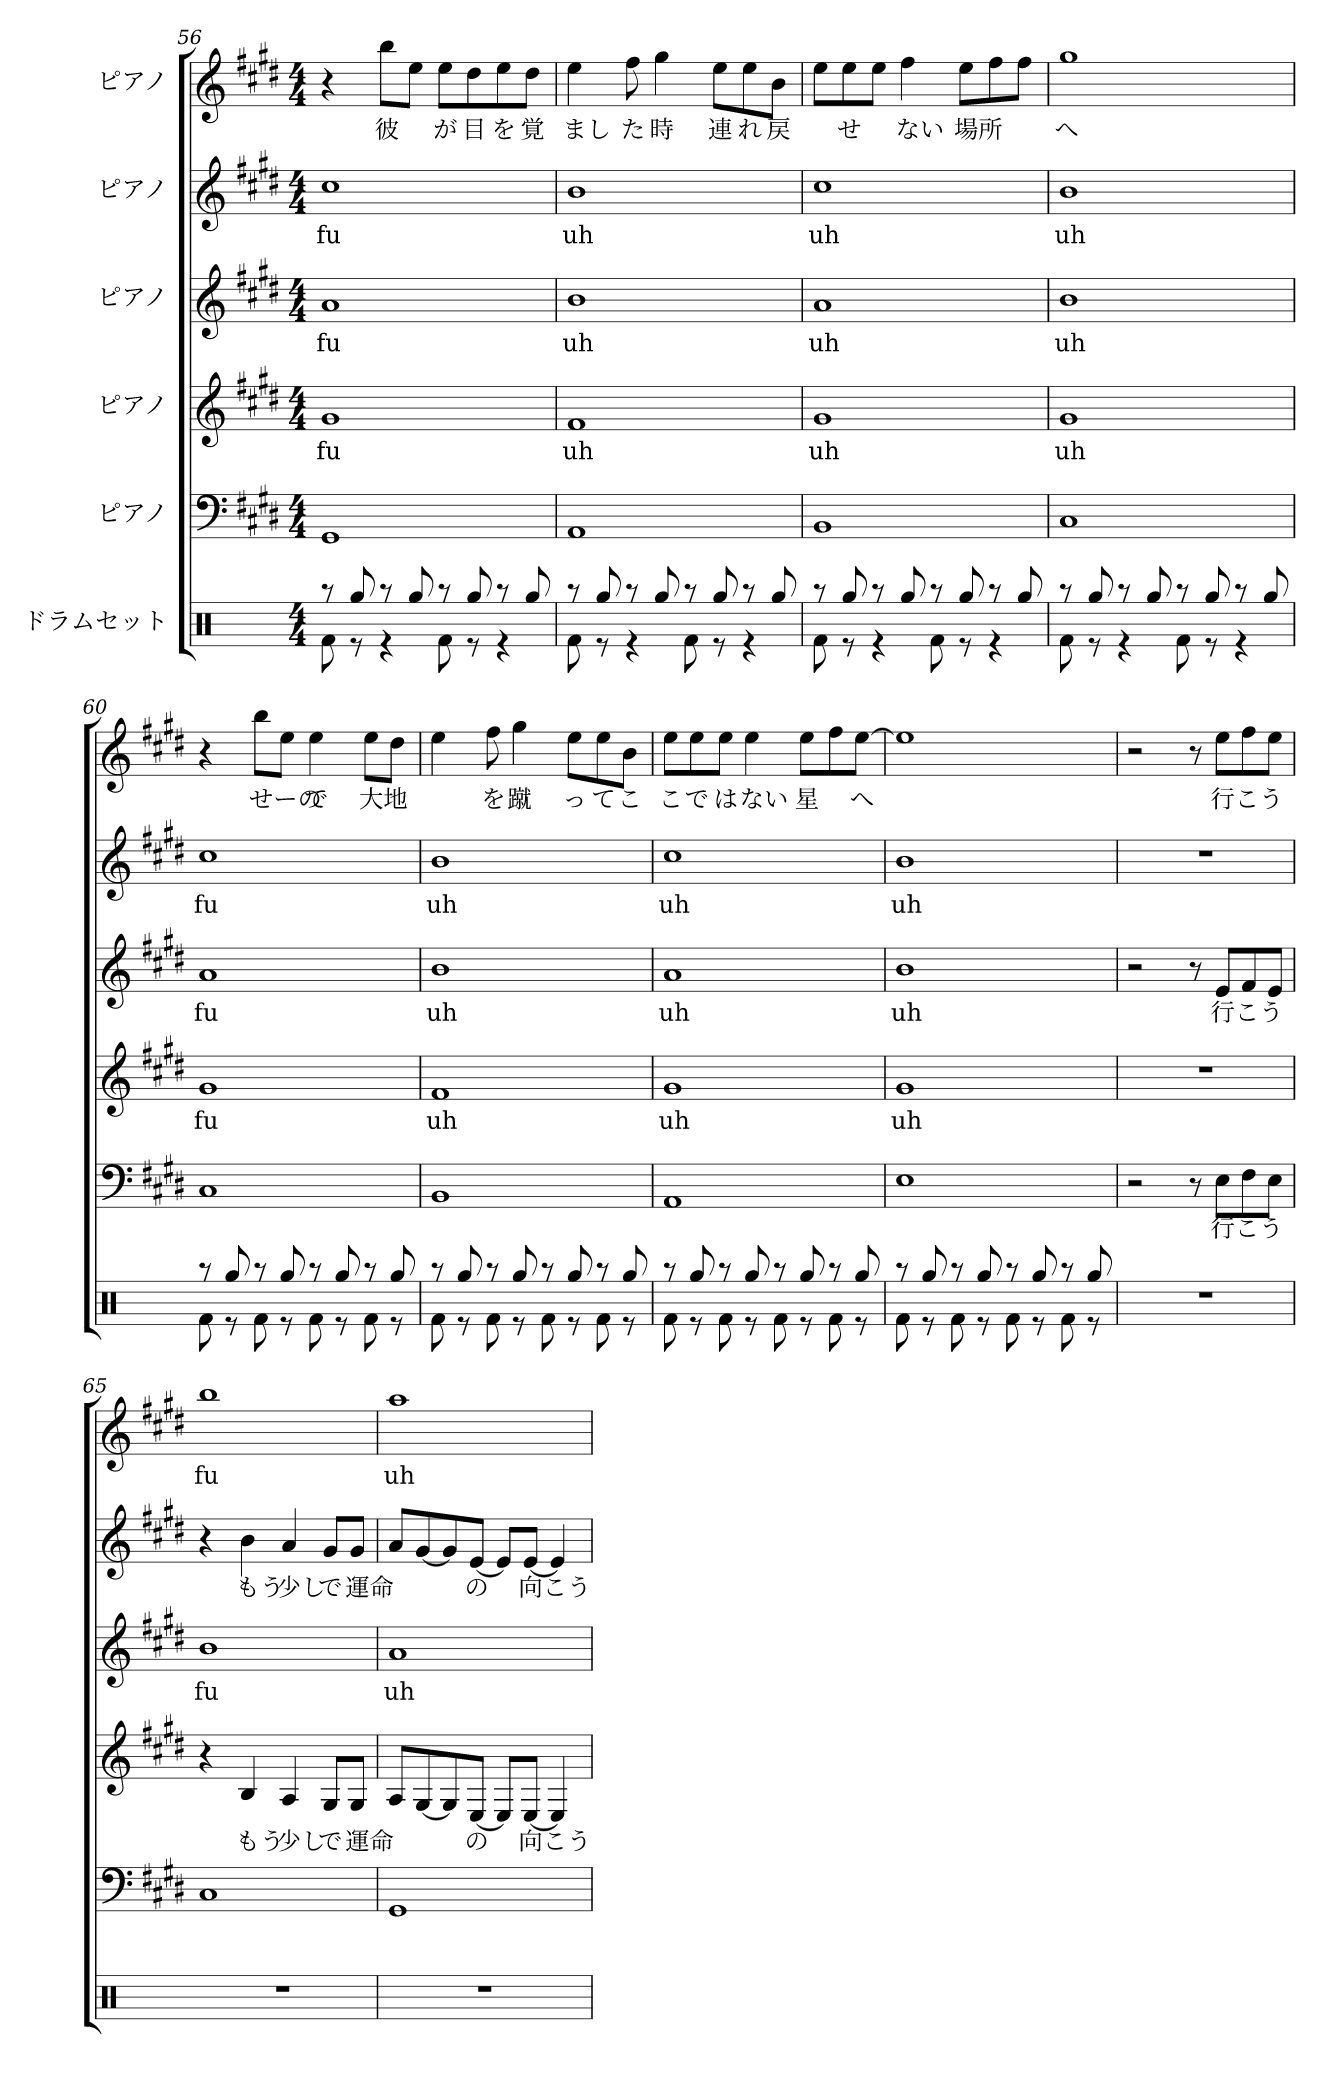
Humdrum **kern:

**kern	**kern	**text	**kern	**text	**kern	**text	**kern	**text	**kern	**text
*part6	*part5	*part5	*part4	*part4	*part3	*part3	*part2	*part2	*part1	*part1
*staff6	*staff5	*staff5	*staff4	*staff4	*staff3	*staff3	*staff2	*staff2	*staff1	*staff1
*I"ドラムセット	*I"ピアノ	*	*I"ピアノ	*	*I"ピアノ	*	*I"ピアノ	*	*I"ピアノ	*
*clefX	*clefF4	*	*clefG2	*	*clefG2	*	*clefG2	*	*clefG2	*
*k[]	*k[f#c#g#d#]	*	*k[f#c#g#d#]	*	*k[f#c#g#d#]	*	*k[f#c#g#d#]	*	*k[f#c#g#d#]	*
*M4/4	*M4/4	*	*M4/4	*	*M4/4	*	*M4/4	*	*M4/4	*
=56	=56	=56	=56	=56	=56	=56	=56	=56	=56	=56
*^	*	*	*	*	*	*	*	*	*	*
8r	8Rf\	1GG#	.	1g#	fu	1a	fu	1cc#	fu	4r	.
8Rgg/	8r	.	.	.	.	.	.	.	.	.	.
8r	4r	.	.	.	.	.	.	.	.	8bbL	彼
8Rgg/	.	.	.	.	.	.	.	.	.	8eeJ	.
8r	8Rf\	.	.	.	.	.	.	.	.	8eeL	が
8Rgg/	8r	.	.	.	.	.	.	.	.	8dd#	目
8r	4r	.	.	.	.	.	.	.	.	8ee	を
8Rgg/	.	.	.	.	.	.	.	.	.	8dd#J	覚
=57	=57	=57	=57	=57	=57	=57	=57	=57	=57	=57	=57
8r	8Rf\	1AA	.	1f#	uh	1b	uh	1b	uh	4ee	まし
8Rgg/	8r	.	.	.	.	.	.	.	.	.	.
8r	4r	.	.	.	.	.	.	.	.	8ff#	た
8Rgg/	.	.	.	.	.	.	.	.	.	4gg#	時
8r	8Rf\	.	.	.	.	.	.	.	.	.	.
8Rgg/	8r	.	.	.	.	.	.	.	.	8eeL	連
8r	4r	.	.	.	.	.	.	.	.	8ee	れ
8Rgg/	.	.	.	.	.	.	.	.	.	8bJ	戻
=58	=58	=58	=58	=58	=58	=58	=58	=58	=58	=58	=58
8r	8Rf\	1BB	.	1g#	uh	1a	uh	1cc#	uh	8eeL	.
8Rgg/	8r	.	.	.	.	.	.	.	.	8ee	せ
8r	4r	.	.	.	.	.	.	.	.	8eeJ	.
8Rgg/	.	.	.	.	.	.	.	.	.	4ff#	ない
8r	8Rf\	.	.	.	.	.	.	.	.	.	.
8Rgg/	8r	.	.	.	.	.	.	.	.	8eeL	場所
8r	4r	.	.	.	.	.	.	.	.	8ff#	.
8Rgg/	.	.	.	.	.	.	.	.	.	8ff#J	.
=59	=59	=59	=59	=59	=59	=59	=59	=59	=59	=59	=59
8r	8Rf\	1C#	.	1g#	uh	1b	uh	1b	uh	1gg#	へ
8Rgg/	8r	.	.	.	.	.	.	.	.	.	.
8r	4r	.	.	.	.	.	.	.	.	.	.
8Rgg/	.	.	.	.	.	.	.	.	.	.	.
8r	8Rf\	.	.	.	.	.	.	.	.	.	.
8Rgg/	8r	.	.	.	.	.	.	.	.	.	.
8r	4r	.	.	.	.	.	.	.	.	.	.
8Rgg/	.	.	.	.	.	.	.	.	.	.	.
=60	=60	=60	=60	=60	=60	=60	=60	=60	=60	=60	=60
8r	8Rf\	1C#	.	1g#	fu	1a	fu	1cc#	fu	4r	.
8Rgg/	8r	.	.	.	.	.	.	.	.	.	.
8r	8Rf\	.	.	.	.	.	.	.	.	8bbL	せーの
8Rgg/	8r	.	.	.	.	.	.	.	.	8eeJ	.
8r	8Rf\	.	.	.	.	.	.	.	.	4ee	で
8Rgg/	8r	.	.	.	.	.	.	.	.	.	.
8r	8Rf\	.	.	.	.	.	.	.	.	8eeL	大地
8Rgg/	8r	.	.	.	.	.	.	.	.	8dd#J	.
=61	=61	=61	=61	=61	=61	=61	=61	=61	=61	=61	=61
8r	8Rf\	1BB	.	1f#	uh	1b	uh	1b	uh	4ee	.
8Rgg/	8r	.	.	.	.	.	.	.	.	.	.
8r	8Rf\	.	.	.	.	.	.	.	.	8ff#	を
8Rgg/	8r	.	.	.	.	.	.	.	.	4gg#	蹴
8r	8Rf\	.	.	.	.	.	.	.	.	.	.
8Rgg/	8r	.	.	.	.	.	.	.	.	8eeL	っ
8r	8Rf\	.	.	.	.	.	.	.	.	8ee	て
8Rgg/	8r	.	.	.	.	.	.	.	.	8bJ	こ
=62	=62	=62	=62	=62	=62	=62	=62	=62	=62	=62	=62
8r	8Rf\	1AA	.	1g#	uh	1a	uh	1cc#	uh	8eeL	こ
8Rgg/	8r	.	.	.	.	.	.	.	.	8ee	で
8r	8Rf\	.	.	.	.	.	.	.	.	8eeJ	は
8Rgg/	8r	.	.	.	.	.	.	.	.	4ee	ない
8r	8Rf\	.	.	.	.	.	.	.	.	.	.
8Rgg/	8r	.	.	.	.	.	.	.	.	8eeL	星
8r	8Rf\	.	.	.	.	.	.	.	.	8ff#	.
8Rgg/	8r	.	.	.	.	.	.	.	.	[8eeJ	へ
=63	=63	=63	=63	=63	=63	=63	=63	=63	=63	=63	=63
8r	8Rf\	1E	.	1g#	uh	1b	uh	1b	uh	1ee]	.
8Rgg/	8r	.	.	.	.	.	.	.	.	.	.
8r	8Rf\	.	.	.	.	.	.	.	.	.	.
8Rgg/	8r	.	.	.	.	.	.	.	.	.	.
8r	8Rf\	.	.	.	.	.	.	.	.	.	.
8Rgg/	8r	.	.	.	.	.	.	.	.	.	.
8r	8Rf\	.	.	.	.	.	.	.	.	.	.
8Rgg/	8r	.	.	.	.	.	.	.	.	.	.
*v	*v	*	*	*	*	*	*	*	*	*	*
=64	=64	=64	=64	=64	=64	=64	=64	=64	=64	=64
1r	2r	.	1r	.	2r	.	1r	.	2r	.
.	8r	.	.	.	8r	.	.	.	8r	.
.	8EL	行こう	.	.	8eL	行こう	.	.	8eeL	行こう
.	8F#	.	.	.	8f#	.	.	.	8ff#	.
.	8EJ	.	.	.	8eJ	.	.	.	8eeJ	.
=65	=65	=65	=65	=65	=65	=65	=65	=65	=65	=65
1r	1C#	.	4r	.	1b	fu	4r	.	1bb	fu
.	.	.	4B	もう	.	.	4b	もう	.	.
.	.	.	4A	少し	.	.	4a	少し	.	.
.	.	.	8G#L	で	.	.	8g#L	で	.	.
.	.	.	8G#J	運命	.	.	8g#J	運命	.	.
=66	=66	=66	=66	=66	=66	=66	=66	=66	=66	=66
1r	1GG#	.	8AL	.	1a	uh	8aL	.	1aa	uh
.	.	.	[8G#	.	.	.	[8g#	.	.	.
.	.	.	8G#]	.	.	.	8g#]	.	.	.
.	.	.	[8EJ	の	.	.	[8eJ	の	.	.
.	.	.	8EL]	.	.	.	8eL]	.	.	.
.	.	.	[8EJ	向こう	.	.	[8eJ	向こう	.	.
.	.	.	4E]	.	.	.	4e]	.	.	.
=	=	=	=	=	=	=	=	=	=	=
*-	*-	*-	*-	*-	*-	*-	*-	*-	*-	*-
